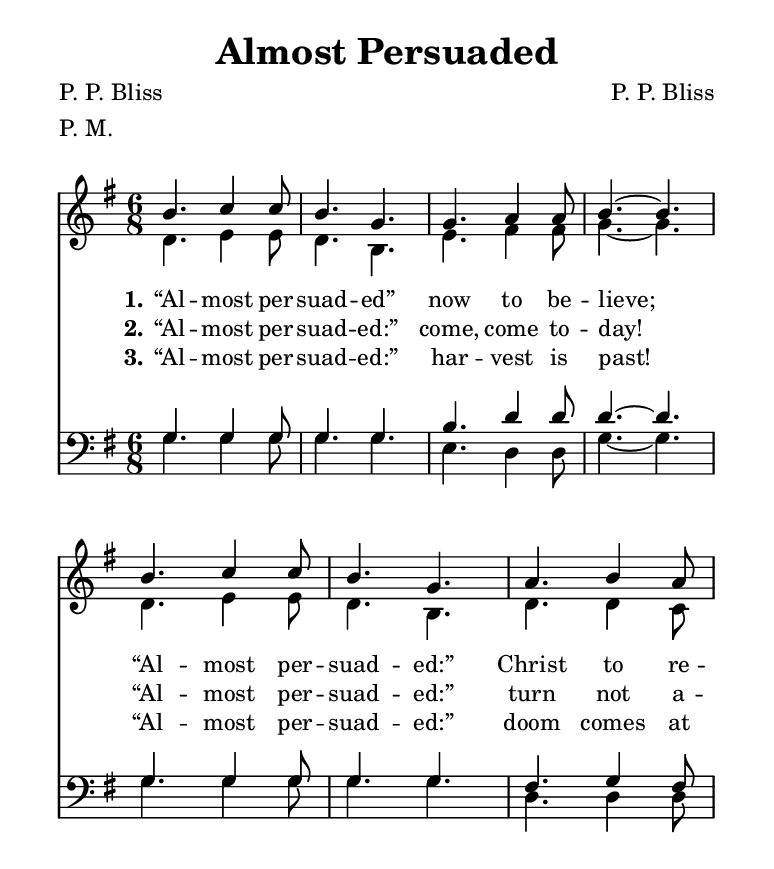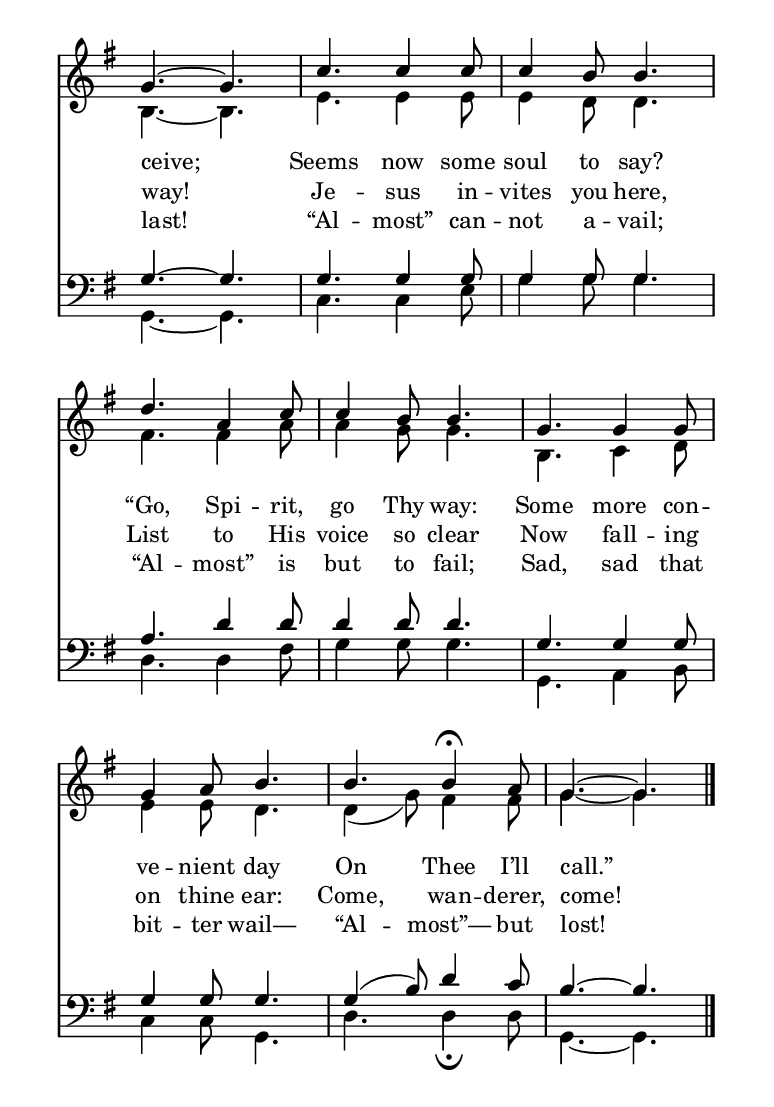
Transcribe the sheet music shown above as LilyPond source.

\include "common/global.ily"
\paper {
  \include "common/paper.ily"
  ragged-bottom = ##t
  ragged-last-bottom = ##t
  systems-per-page = #(cond (is-eogsized 3) (#t #f))
  %page-count = ##f
}

\header{
  hymnnumber = "57"
  title = "Almost Persuaded"
  tunename = ""
  meter = "P. M."
  poet = "P. P. Bliss"
  composer = "P. P. Bliss"
  %copyright = ""
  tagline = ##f
}

% for fermata in MIDI
ta = { \tempo 4=80 }
tb = { \tempo 4=40 }

patternAA = { c4.   c4 c8 | c4. c4. }
patternAB = { c4 c8 c4 c8 | c4. c4. }
patternAC = { c4. \tb c4 \ta c8 | c4. c4. }
patternBA = { c4. c4 c8 | c4 c8 c4. }

global = {
  \include "common/overrides.ily"
  \override Staff.TimeSignature.style = #'()
  \time 6/8
  \override Score.MetronomeMark.transparent = ##t % hide all fermata changes too
  \ta
  \key g \major
  %\partial 4
  \autoBeamOff
}

notesSoprano = {
\global
\relative c'' {

  \changePitch \patternAA { b c c | b g | g a a | b ~ b }
  \changePitch \patternAA { b c c | b g | a b a | g ~ g }
  \changePitch \patternBA { c c c | c b b }
  \changePitch \patternBA { d a c | c b b }
  \changePitch \patternBA { g g g | g a b }
  \changePitch \patternAC { b b \fermata a | g ~ g }

  \bar "|."

}
}

notesAlto = {
\global
\relative e' {

  \changePitch \patternAA { d e e | d b | e fis fis | g ~ g }
  \changePitch \patternAA { d e e | d b | d d c | b ~ b }
  \changePitch \patternBA { e e e | e d d }
  \changePitch \patternBA { fis fis a | a g g }
  \changePitch \patternBA { b, c d | e e d }
  \changePitch \patternAB { d( g) fis fis | g ~ g }

}
}

notesTenor = {
\global
\relative a {

  \changePitch \patternAA { g g g | g g | b d d | d ~ d }
  \changePitch \patternAA { g, g g | g g | fis g fis | g ~ g }
  \changePitch \patternBA { g g g | g g g }
  \changePitch \patternBA { a d d | d d d }
  \changePitch \patternBA { g, g g | g g g }
  \changePitch \patternAB { g( b) d c | b ~ b }

}
}

notesBass = {
\global
\relative f {

  \changePitch \patternAA { g g g | g g | e d d | g ~ g }
  \changePitch \patternAA { g g g | g g | d d d | g, ~ g }
  \changePitch \patternBA { c c e | g g g }
  \changePitch \patternBA { d d fis | g g g }
  \changePitch \patternBA { g, a b | c c g }
  \changePitch \patternAC { d' d \fermata d | g, ~ g }

}
}

wordsA = \lyricmode {
\set stanza = "1."

“Al -- most per -- suad -- ed” now to be -- lieve;
“Al -- most per -- suad -- ed:” Christ to re -- ceive;
Seems now some soul to say?
“Go, Spi -- rit, go Thy way:
Some more con -- ve -- nient day
On Thee I’ll call.”

}

wordsB = \lyricmode {
\set stanza = "2."

“Al -- most per -- suad -- ed:” come, come to -- day!
“Al -- most per -- suad -- ed:” turn not a -- way!
Je -- sus in -- vites you here,
List to His voice so clear
Now fall -- ing on thine ear:
Come, wan -- derer, come!

}

wordsC = \lyricmode {
\set stanza = "3."

“Al -- most per -- suad -- ed:” har -- vest is past!
“Al -- most per -- suad -- ed:” doom comes at last!
“Al -- most” can -- not a -- vail;
“Al -- most” is but to fail;
Sad, sad that bit -- ter wail—
“Al -- most”— but lost!

}

\score {
  \context ChoirStaff <<
    \context Staff = upper <<
      \set ChoirStaff.systemStartDelimiter = #'SystemStartBar
      \context Voice  = sopranos { \voiceOne << \notesSoprano >> }
      \context Voice  = altos { \voiceTwo << \notesAlto >> }
      \context Lyrics = one   \lyricsto sopranos \wordsA
      \context Lyrics = two   \lyricsto sopranos \wordsB
      \context Lyrics = three \lyricsto sopranos \wordsC
    >>
    \context Staff = men <<
      \clef bass
      \context Voice  = tenors { \voiceOne << \notesTenor >> }
      \context Voice  = basses { \voiceTwo << \notesBass >> }
    >>
  >>
  \layout {
    \include "common/layout.ily"
  }
  \midi{
    \include "common/midi.ily"
  }
}

\version "2.18.0"  % necessary for upgrading to future LilyPond versions.

% vi:set et ts=2 sw=2 ai nocindent syntax=lilypond:
